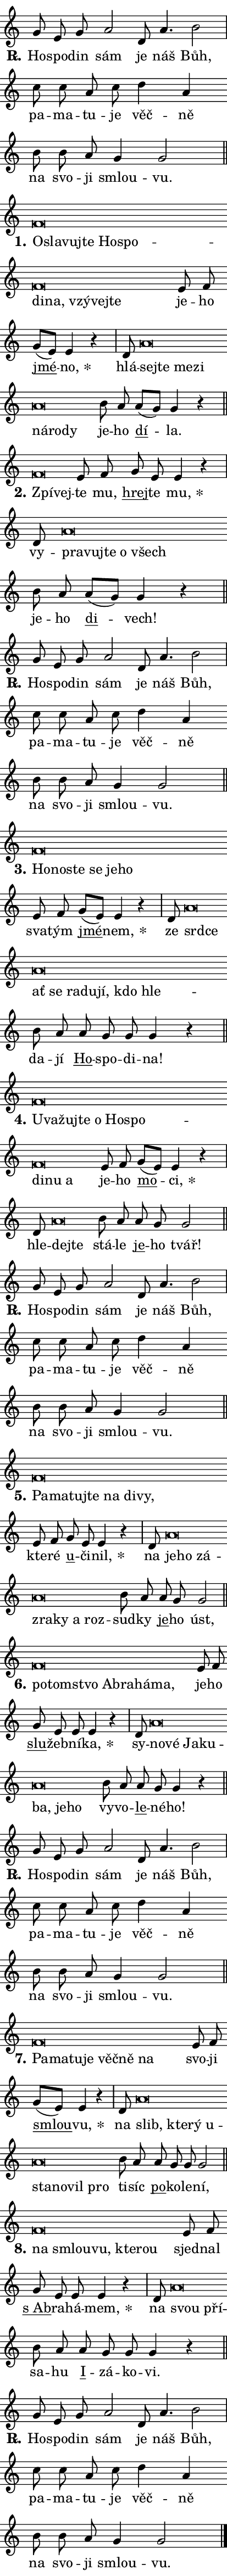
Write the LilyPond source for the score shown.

\version "2.22.1"
\header { tagline = "" }
\paper {
  indent = 0\cm
  top-margin = 0\cm
  right-margin = 0\cm
  bottom-margin = 0\cm
  left-margin = 0\cm
  paper-width = 7\cm
  page-breaking = #ly:one-page-breaking
  system-system-spacing.basic-distance = #11
  score-system-spacing.basic-distance = #11
  ragged-last = ##f
}


%% Author: Thomas Morley
%% https://lists.gnu.org/archive/html/lilypond-user/2020-05/msg00002.html
#(define (line-position grob)
"Returns position of @var[grob} in current system:
   @code{'start}, if at first time-step
   @code{'end}, if at last time-step
   @code{'middle} otherwise
"
  (let* ((col (ly:item-get-column grob))
         (ln (ly:grob-object col 'left-neighbor))
         (rn (ly:grob-object col 'right-neighbor))
         (col-to-check-left (if (ly:grob? ln) ln col))
         (col-to-check-right (if (ly:grob? rn) rn col))
         (break-dir-left
           (and
             (ly:grob-property col-to-check-left 'non-musical #f)
             (ly:item-break-dir col-to-check-left)))
         (break-dir-right
           (and
             (ly:grob-property col-to-check-right 'non-musical #f)
             (ly:item-break-dir col-to-check-right))))
        (cond ((eqv? 1 break-dir-left) 'start)
              ((eqv? -1 break-dir-right) 'end)
              (else 'middle))))

#(define (tranparent-at-line-position vctor)
  (lambda (grob)
  "Relying on @code{line-position} select the relevant enry from @var{vctor}.
Used to determine transparency,"
    (case (line-position grob)
      ((end) (not (vector-ref vctor 0)))
      ((middle) (not (vector-ref vctor 1)))
      ((start) (not (vector-ref vctor 2))))))

noteHeadBreakVisibility =
#(define-music-function (break-visibility)(vector?)
"Makes @code{NoteHead}s transparent relying on @var{break-visibility}"
#{
  \override NoteHead.transparent =
    #(tranparent-at-line-position break-visibility)
#})

#(define delete-ledgers-for-transparent-note-heads
  (lambda (grob)
    "Reads whether a @code{NoteHead} is transparent.
If so this @code{NoteHead} is removed from @code{'note-heads} from
@var{grob}, which is supposed to be @code{LedgerLineSpanner}.
As a result ledgers are not printed for this @code{NoteHead}"
    (let* ((nhds-array (ly:grob-object grob 'note-heads))
           (nhds-list
             (if (ly:grob-array? nhds-array)
                 (ly:grob-array->list nhds-array)
                 '()))
           ;; Relies on the transparent-property being done before
           ;; Staff.LedgerLineSpanner.after-line-breaking is executed.
           ;; This is fragile ...
           (to-keep
             (remove
               (lambda (nhd)
                 (ly:grob-property nhd 'transparent #f))
               nhds-list)))
      ;; TODO find a better method to iterate over grob-arrays, similiar
      ;; to filter/remove etc for lists
      ;; For now rebuilt from scratch
      (set! (ly:grob-object grob 'note-heads)  '())
      (for-each
        (lambda (nhd)
          (ly:pointer-group-interface::add-grob grob 'note-heads nhd))
        to-keep))))

hideNotes = {
  \noteHeadBreakVisibility #begin-of-line-visible
}
unHideNotes = {
  \noteHeadBreakVisibility #all-visible
}

% work-around for resetting accidentals
% https://lilypond.org/doc/v2.23/Documentation/notation/displaying-rhythms#unmetered-music
cadenzaMeasure = {
  \cadenzaOff
  \partial 1024 s1024
  \cadenzaOn
}

#(define-markup-command (accent layout props text) (markup?)
  "Underline accented syllable"
  (interpret-markup layout props
    #{\markup \override #'(offset . 4.3) \underline { #text }#}))

responsum = \markup \concat {
  "R" \hspace #-1.05 \path #0.1 #'((moveto 0 0.07) (lineto 0.9 0.8)) \hspace #0.05 "."
}

\layout {
    \context {
        \Staff
        \remove "Time_signature_engraver"
        \override LedgerLineSpanner.after-line-breaking = #delete-ledgers-for-transparent-note-heads
    }
    \context {
        \Voice {
            \override NoteHead.output-attributes = #'((class . "notehead"))
            \override Hairpin.height = #0.55
        }
    }
    \context {
        \Lyrics {
            \override StanzaNumber.output-attributes = #'((class . "stanzanumber"))
            \override LyricSpace.minimum-distance = #0.9
            \override LyricText.font-name = #"TeX Gyre Schola"
            \override LyricText.font-size = 1
            \override StanzaNumber.font-name = #"TeX Gyre Schola Bold"
            \override StanzaNumber.font-size = 1
        }
    }
}

% magnetic-lyrics.ily
%
%   written by
%     Jean Abou Samra <jean@abou-samra.fr>
%     Werner Lemberg <wl@gnu.org>
%
%   adapted by
%     Jiri Hon <jiri.hon@gmail.com>
%
% Version 2022-Apr-15

% https://www.mail-archive.com/lilypond-user@gnu.org/msg149350.html

#(define (Left_hyphen_pointer_engraver context)
   "Collect syllable-hyphen-syllable occurrences in lyrics and store
them in properties.  This engraver only looks to the left.  For
example, if the lyrics input is @code{foo -- bar}, it does the
following.

@itemize @bullet
@item
Set the @code{text} property of the @code{LyricHyphen} grob between
@q{foo} and @q{bar} to @code{foo}.

@item
Set the @code{left-hyphen} property of the @code{LyricText} grob with
text @q{foo} to the @code{LyricHyphen} grob between @q{foo} and
@q{bar}.
@end itemize

Use this auxiliary engraver in combination with the
@code{lyric-@/text::@/apply-@/magnetic-@/offset!} hook."
   (let ((hyphen #f)
         (text #f))
     (make-engraver
      (acknowledgers
       ((lyric-syllable-interface engraver grob source-engraver)
        (set! text grob)))
      (end-acknowledgers
       ((lyric-hyphen-interface engraver grob source-engraver)
        ;(when (not (grob::has-interface grob 'lyric-space-interface))
          (set! hyphen grob)));)
      ((stop-translation-timestep engraver)
       (when (and text hyphen)
         (ly:grob-set-object! text 'left-hyphen hyphen))
       (set! text #f)
       (set! hyphen #f)))))

#(define (lyric-text::apply-magnetic-offset! grob)
   "If the space between two syllables is less than the value in
property @code{LyricText@/.details@/.squash-threshold}, move the right
syllable to the left so that it gets concatenated with the left
syllable.

Use this function as a hook for
@code{LyricText@/.after-@/line-@/breaking} if the
@code{Left_@/hyphen_@/pointer_@/engraver} is active."
   (let ((hyphen (ly:grob-object grob 'left-hyphen #f)))
     (when hyphen
       (let ((left-text (ly:spanner-bound hyphen LEFT)))
         (when (grob::has-interface left-text 'lyric-syllable-interface)
           (let* ((common (ly:grob-common-refpoint grob left-text X))
                  (this-x-ext (ly:grob-extent grob common X))
                  (left-x-ext
                   (begin
                     ;; Trigger magnetism for left-text.
                     (ly:grob-property left-text 'after-line-breaking)
                     (ly:grob-extent left-text common X)))
                  ;; `delta` is the gap width between two syllables.
                  (delta (- (interval-start this-x-ext)
                            (interval-end left-x-ext)))
                  (details (ly:grob-property grob 'details))
                  (threshold (assoc-get 'squash-threshold details 0.2)))
             (when (< delta threshold)
               (let* (;; We have to manipulate the input text so that
                      ;; ligatures crossing syllable boundaries are not
                      ;; disabled.  For languages based on the Latin
                      ;; script this is essentially a beautification.
                      ;; However, for non-Western scripts it can be a
                      ;; necessity.
                      (lt (ly:grob-property left-text 'text))
                      (rt (ly:grob-property grob 'text))
                      (is-space (grob::has-interface hyphen 'lyric-space-interface))
                      (space (if is-space " " ""))
                      (space-markup (grob-interpret-markup grob " "))
                      (space-size (interval-length (ly:stencil-extent space-markup X)))
                      (extra-delta (if is-space space-size 0))
                      ;; Append new syllable.
                      (ltrt-space (if (and (string? lt) (string? rt))
                                (string-append lt space rt)
                                (make-concat-markup (list lt space rt))))
                      ;; Right-align `ltrt` to the right side.
                      (ltrt-space-markup (grob-interpret-markup
                               grob
                               (make-translate-markup
                                (cons (interval-length this-x-ext) 0)
                                (make-right-align-markup ltrt-space)))))
                 (begin
                   ;; Don't print `left-text`.
                   (ly:grob-set-property! left-text 'stencil #f)
                   ;; Set text and stencil (which holds all collected
                   ;; syllables so far) and shift it to the left.
                   (ly:grob-set-property! grob 'text ltrt-space)
                   (ly:grob-set-property! grob 'stencil ltrt-space-markup)
                   (ly:grob-translate-axis! grob (- (- delta extra-delta)) X))))))))))


#(define (lyric-hyphen::displace-bounds-first grob)
   ;; Make very sure this callback isn't triggered too early.
   (let ((left (ly:spanner-bound grob LEFT))
         (right (ly:spanner-bound grob RIGHT)))
     (ly:grob-property left 'after-line-breaking)
     (ly:grob-property right 'after-line-breaking)
     (ly:lyric-hyphen::print grob)))

squashThreshold = #0.4

\layout {
  \context {
    \Lyrics
    \consists #Left_hyphen_pointer_engraver
    \override LyricText.after-line-breaking =
      #lyric-text::apply-magnetic-offset!
    \override LyricHyphen.stencil = #lyric-hyphen::displace-bounds-first
    \override LyricText.details.squash-threshold = \squashThreshold
    \override LyricHyphen.minimum-distance = 0
    \override LyricHyphen.minimum-length = \squashThreshold
  }
}

squash = \override LyricText.details.squash-threshold = 9999
unSquash = \override LyricText.details.squash-threshold = \squashThreshold

left = \override LyricText.self-alignment-X = #LEFT
unLeft = \revert LyricText.self-alignment-X

starOffset = #(lambda (grob) 
                (let ((x_offset (ly:self-alignment-interface::aligned-on-x-parent grob)))
                  (if (= x_offset 0) 0 (+ x_offset 1.2))))

star = #(define-music-function (syllable)(string?)
"Append star separator at the end of a syllable"
#{
  \once \override LyricText.X-offset = #starOffset
  \lyricmode { \markup {
    #syllable
    \override #'((font-name . "TeX Gyre Schola Bold")) \hspace #0.2 \lower #0.65 \larger "*"
  } }
#})

starAccent = #(define-music-function (syllable)(string?)
"Append star separator at the end of a syllable and make accent"
#{
  \once \override LyricText.X-offset = #starOffset
  \lyricmode { \markup {
    \accent #syllable
    \override #'((font-name . "TeX Gyre Schola Bold")) \hspace #0.2 \lower #0.65 \larger "*"
  } }
#})

breath = #(define-music-function (syllable)(string?)
"Append breathing indicator at the end of a syllable"
#{
  \lyricmode { \markup { #syllable "+" } }
#})

optionalBreath = #(define-music-function (syllable)(string?)
"Append optional breathing indicator at the end of a syllable"
#{
  \lyricmode { \markup { #syllable "(+)" } }
#})


\score {
    <<
        \new Voice = "melody" { \cadenzaOn \key c \major \relative { g'8 e g a2 d,8 a'4. b2 \cadenzaMeasure \bar "|" c8 c a c \bar "" d4 a \bar "" b8 b a g4 g2 \cadenzaMeasure \bar "||" \break }
\relative { f'\breve*1/16 \hideNotes \breve*1/16 \bar "" \breve*1/16 \bar "" \breve*1/16 \bar "" \breve*1/16 \bar "" \breve*1/16 \bar "" \breve*1/16 \bar "" \breve*1/16 \bar "" \breve*1/16 \bar "" \breve*1/16 \breve*1/16 \bar "" \unHideNotes e8 f \bar "" g[( e)] e4 r \cadenzaMeasure \bar "|" d8 a'\breve*1/16 \hideNotes \breve*1/16 \bar "" \breve*1/16 \bar "" \breve*1/16 \bar "" \breve*1/16 \bar "" \breve*1/16 \breve*1/16 \bar "" \unHideNotes b8 a \bar "" a[( g)] g4 r \cadenzaMeasure \bar "||" \break }
\relative { f'\breve*1/16 \hideNotes \breve*1/16 \bar "" \unHideNotes e8 f \bar "" g e e4 r \cadenzaMeasure \bar "|" d8 a'\breve*1/16 \hideNotes \breve*1/16 \bar "" \breve*1/16 \bar "" \breve*1/16 \breve*1/16 \bar "" \unHideNotes b8 a \bar "" a[( g)] g4 r \cadenzaMeasure \bar "||" \break }
\relative { g'8 e g a2 d,8 a'4. b2 \cadenzaMeasure \bar "|" c8 c a c \bar "" d4 a \bar "" b8 b a g4 g2 \cadenzaMeasure \bar "||" \break }
\relative { f'\breve*1/16 \hideNotes \breve*1/16 \bar "" \breve*1/16 \bar "" \breve*1/16 \bar "" \breve*1/16 \breve*1/16 \bar "" \unHideNotes e8 f \bar "" g[( e)] e4 r \cadenzaMeasure \bar "|" d8 a'\breve*1/16 \hideNotes \breve*1/16 \bar "" \breve*1/16 \bar "" \breve*1/16 \bar "" \breve*1/16 \bar "" \breve*1/16 \bar "" \breve*1/16 \bar "" \breve*1/16 \breve*1/16 \bar "" \unHideNotes b8 a \bar "" a g g g4 r \cadenzaMeasure \bar "||" \break }
\relative { f'\breve*1/16 \hideNotes \breve*1/16 \bar "" \breve*1/16 \bar "" \breve*1/16 \bar "" \breve*1/16 \bar "" \breve*1/16 \bar "" \breve*1/16 \bar "" \breve*1/16 \bar "" \breve*1/16 \breve*1/16 \bar "" \unHideNotes e8 f \bar "" g[( e)] e4 r \cadenzaMeasure \bar "|" d8 a'\breve*1/16 \hideNotes \breve*1/16 \bar "" \unHideNotes b8 a \bar "" a g g2 \cadenzaMeasure \bar "||" \break }
\relative { g'8 e g a2 d,8 a'4. b2 \cadenzaMeasure \bar "|" c8 c a c \bar "" d4 a \bar "" b8 b a g4 g2 \cadenzaMeasure \bar "||" \break }
\relative { f'\breve*1/16 \hideNotes \breve*1/16 \bar "" \breve*1/16 \bar "" \breve*1/16 \bar "" \breve*1/16 \bar "" \breve*1/16 \breve*1/16 \bar "" \unHideNotes e8 f \bar "" g e e4 r \cadenzaMeasure \bar "|" d8 a'\breve*1/16 \hideNotes \breve*1/16 \bar "" \breve*1/16 \bar "" \breve*1/16 \bar "" \breve*1/16 \bar "" \breve*1/16 \breve*1/16 \bar "" \unHideNotes b8 a \bar "" a g g2 \cadenzaMeasure \bar "||" \break }
\relative { f'\breve*1/16 \hideNotes \breve*1/16 \bar "" \breve*1/16 \bar "" \breve*1/16 \bar "" \breve*1/16 \bar "" \breve*1/16 \breve*1/16 \bar "" \unHideNotes e8 f \bar "" g e e e4 r \cadenzaMeasure \bar "|" d8 a'\breve*1/16 \hideNotes \breve*1/16 \bar "" \breve*1/16 \bar "" \breve*1/16 \bar "" \breve*1/16 \bar "" \breve*1/16 \breve*1/16 \bar "" \unHideNotes b8 a \bar "" a g g4 r \cadenzaMeasure \bar "||" \break }
\relative { g'8 e g a2 d,8 a'4. b2 \cadenzaMeasure \bar "|" c8 c a c \bar "" d4 a \bar "" b8 b a g4 g2 \cadenzaMeasure \bar "||" \break }
\relative { f'\breve*1/16 \hideNotes \breve*1/16 \bar "" \breve*1/16 \bar "" \breve*1/16 \bar "" \breve*1/16 \bar "" \breve*1/16 \breve*1/16 \bar "" \unHideNotes e8 f \bar "" g[( e)] e4 r \cadenzaMeasure \bar "|" d8 a'\breve*1/16 \hideNotes \breve*1/16 \bar "" \breve*1/16 \bar "" \breve*1/16 \bar "" \breve*1/16 \bar "" \breve*1/16 \bar "" \breve*1/16 \breve*1/16 \bar "" \unHideNotes b8 a \bar "" a g g g2 \cadenzaMeasure \bar "||" \break }
\relative { f'\breve*1/16 \hideNotes \breve*1/16 \bar "" \breve*1/16 \bar "" \breve*1/16 \breve*1/16 \bar "" \unHideNotes e8 f \bar "" g e e e4 r \cadenzaMeasure \bar "|" d8 a'\breve*1/16 \hideNotes \breve*1/16 \bar "" \unHideNotes b8 a \bar "" a g g g4 r \cadenzaMeasure \bar "||" \break }
\relative { g'8 e g a2 d,8 a'4. b2 \cadenzaMeasure \bar "|" c8 c a c \bar "" d4 a \bar "" b8 b a g4 g2 \cadenzaMeasure \bar "||" \break } \bar "|." }
        \new Lyrics \lyricsto "melody" { \lyricmode { \set stanza = \responsum
Ho -- spo -- din sám je náš Bůh, pa -- ma -- tu -- je věč -- ně na svo -- ji smlou -- vu.
\set stanza = "1."
\left O -- \squash sla -- vuj -- te Ho -- spo -- di -- na, vzý -- vej -- te \unLeft \unSquash je -- ho \markup \accent jmé -- \star no, hlá -- \left sej -- \squash te me -- zi ná -- ro -- dy \unLeft \unSquash je -- ho \markup \accent dí -- la.
\set stanza = "2."
\left Zpí -- \squash vej -- \unLeft \unSquash te mu, \markup \accent hrej -- te \star mu, vy -- \left pra -- \squash vuj -- te o všech \unLeft \unSquash je -- ho \markup \accent di -- vech!
\set stanza = \responsum
Ho -- spo -- din sám je náš Bůh, pa -- ma -- tu -- je věč -- ně na svo -- ji smlou -- vu.
\set stanza = "3."
\left Ho -- \squash no -- ste se je -- ho \unLeft \unSquash sva -- tým \markup \accent jmé -- \star nem, ze \left srd -- \squash ce ať se ra -- du -- jí, kdo hle -- \unLeft \unSquash da -- jí \markup \accent Ho -- spo -- di -- na!
\set stanza = "4."
\left U -- \squash va -- žuj -- te o Ho -- spo -- di -- nu a \unLeft \unSquash je -- ho \markup \accent mo -- \star ci, hle -- \left dej -- \squash te \unLeft \unSquash stá -- le \markup \accent je -- ho tvář!
\set stanza = \responsum
Ho -- spo -- din sám je náš Bůh, pa -- ma -- tu -- je věč -- ně na svo -- ji smlou -- vu.
\set stanza = "5."
\left Pa -- \squash ma -- tuj -- te na di -- vy, \unLeft \unSquash kte -- ré \markup \accent u -- či -- \star nil, na \left je -- \squash ho zá -- zra -- ky a roz -- \unLeft \unSquash sud -- ky \markup \accent je -- ho úst,
\set stanza = "6."
\left po -- \squash tom -- stvo Ab -- ra -- há -- ma, \unLeft \unSquash je -- ho \markup \accent slu -- žeb -- ní -- \star ka, sy -- \left no -- \squash vé Ja -- ku -- ba, je -- ho \unLeft \unSquash vy -- vo -- \markup \accent le -- né -- ho!
\set stanza = \responsum
Ho -- spo -- din sám je náš Bůh, pa -- ma -- tu -- je věč -- ně na svo -- ji smlou -- vu.
\set stanza = "7."
\left Pa -- \squash ma -- tu -- je věč -- ně na \unLeft \unSquash svo -- ji \markup \accent smlou -- \star vu, na \left slib, \squash kte -- rý u -- sta -- no -- vil pro \unLeft \unSquash ti -- síc \markup \accent po -- ko -- le -- ní,
\set stanza = "8."
\left na \squash smlou -- vu, kte -- rou \unLeft \unSquash sjed -- nal \markup \accent "s Ab" -- ra -- há -- \star mem, na \left svou \squash pří -- \unLeft \unSquash sa -- hu \markup \accent I -- zá -- ko -- vi.
\set stanza = \responsum
Ho -- spo -- din sám je náš Bůh, pa -- ma -- tu -- je věč -- ně na svo -- ji smlou -- vu. } }
    >>
    \layout {}
}
